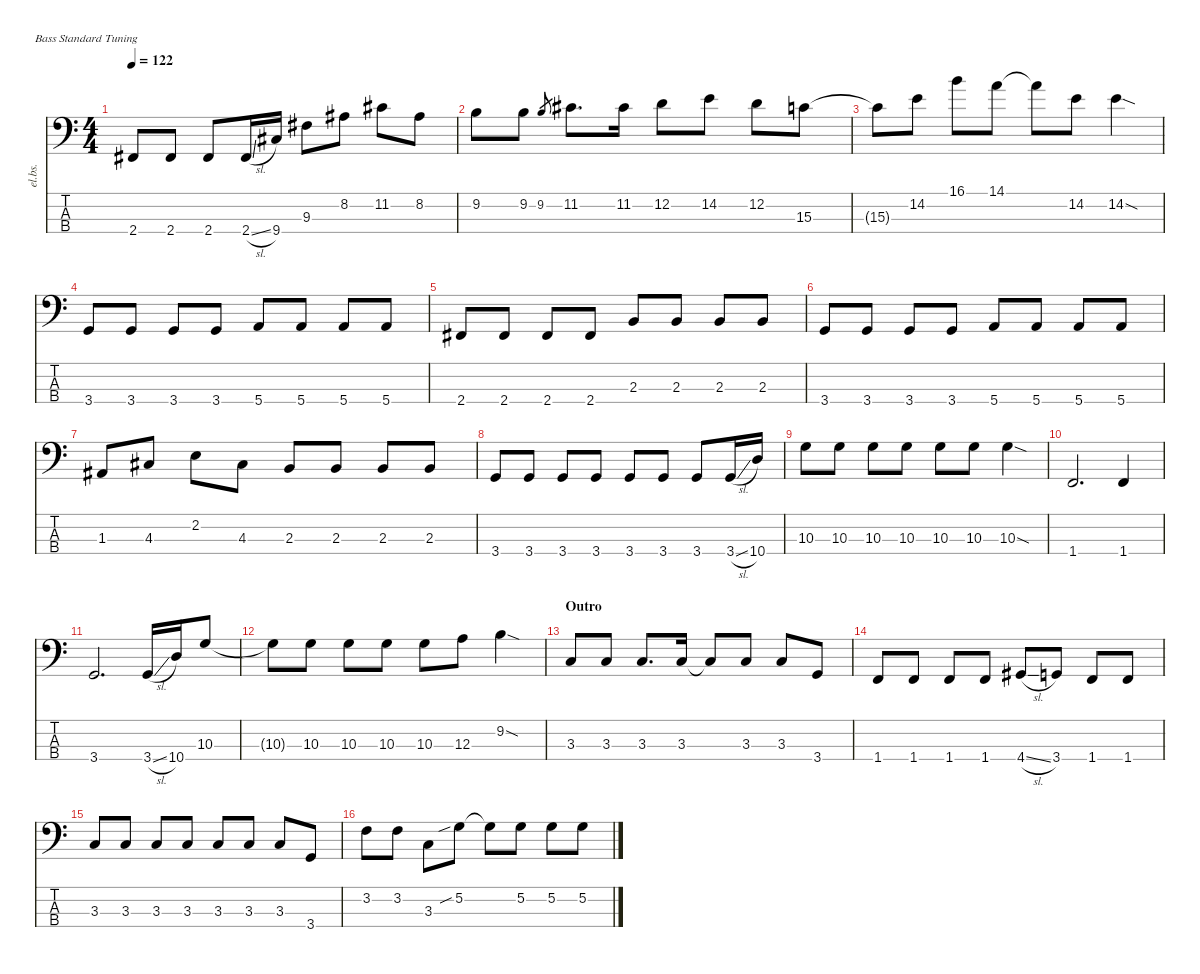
\defaultSystemsLayout 4
\hideDynamics
\bracketExtendMode nobrackets
\track ("Electric Bass" "el.bs.") {mute instrument electricbassfinger}
\staff {score tabs}
\tuning (G2 D2 A1 E1)
\ts (4 4)
\tempo 122
\clef f4
\ks c
2.4{acc #}.8{dy mf beam Up} 2.4{acc #}.8{beam Up} 2.4{acc #}.8{beam Up} 2.4{sl acc #}.16{beam Up} 9.4{acc #}.16{beam Up} 9.3{acc #}.8{beam Down} 8.2{acc #}.8{beam Down} 11.2{acc #}.8{beam Down} 8.2{acc #}.8{beam Down} |
9.2.8{beam Down} 9.2.8{beam Down} 9.2.8{gr beam Up} 11.2{acc #}.8{d beam Down} 11.2{acc #}.16{beam Down} 12.2.8{beam Down} 14.2.8{beam Down} 12.2.8{beam Down} 15.3.8{beam Down} |
15.3{t}.8{beam Down} 14.2.8{beam Down} 16.1.8{beam Down} 14.1.8{beam Down} 14.1{t}.8{beam Down} 14.2.8{beam Down} 14.2{sod}.4{beam Down} |
3.4.8{beam Up} 3.4.8{beam Up} 3.4.8{beam Up} 3.4.8{beam Up} 5.4.8{beam Up} 5.4.8{beam Up} 5.4.8{beam Up} 5.4.8{beam Up} |
2.4{acc #}.8{beam Up} 2.4{acc #}.8{beam Up} 2.4{acc #}.8{beam Up} 2.4{acc #}.8{beam Up} 2.3.8{beam Up} 2.3.8{beam Up} 2.3.8{beam Up} 2.3.8{beam Up} |
3.4.8{beam Up} 3.4.8{beam Up} 3.4.8{beam Up} 3.4.8{beam Up} 5.4.8{beam Up} 5.4.8{beam Up} 5.4.8{beam Up} 5.4.8{beam Up} |
1.3{acc #}.8{beam Up} 4.3{acc #}.8{beam Up} 2.2.8{beam Down} 4.3{acc #}.8{beam Down} 2.3.8{beam Up} 2.3.8{beam Up} 2.3.8{beam Up} 2.3.8{beam Up} |
3.4.8{beam Up} 3.4.8{beam Up} 3.4.8{beam Up} 3.4.8{beam Up} 3.4.8{beam Up} 3.4.8{beam Up} 3.4.8{beam Up} 3.4{sl}.16{beam Up} 10.4.16{beam Up} |
10.3.8{beam Down} 10.3.8{beam Down} 10.3.8{beam Down} 10.3.8{beam Down} 10.3.8{beam Down} 10.3.8{beam Down} 10.3{sod}.4{beam Down} |
1.4.2{d beam Up} 1.4.4{beam Up} |
3.4.2{d beam Up} 3.4{sl}.16{beam Up} 10.4.16{beam Up} 10.3.8{beam Up} |
10.3{t}.8{beam Down} 10.3.8{beam Down} 10.3.8{beam Down} 10.3.8{beam Down} 10.3.8{beam Down} 12.3.8{beam Down} 9.2{sod}.4{beam Down} |
\section ("" "Outro")
3.3.8{beam Up} 3.3.8{beam Up} 3.3.8{d beam Up} 3.3.16{beam Up} 3.3{t}.8{beam Up} 3.3.8{beam Up} 3.3.8{beam Up} 3.4.8{beam Up} |
1.4.8{beam Up} 1.4.8{beam Up} 1.4.8{beam Up} 1.4.8{beam Up} 4.4{sl acc #}.8{beam Up} 3.4.8{beam Up} 1.4.8{beam Up} 1.4.8{beam Up} |
3.3.8{beam Up} 3.3.8{beam Up} 3.3.8{beam Up} 3.3.8{beam Up} 3.3.8{beam Up} 3.3.8{beam Up} 3.3.8{beam Up} 3.4.8{beam Up} |
3.2.8{beam Down} 3.2.8{beam Down} 3.3.8{beam Down} 5.2{sib}.8{beam Down} 5.2{t}.8{beam Down} 5.2.8{beam Down} 5.2.8{beam Down} 5.2.8{beam Down}
